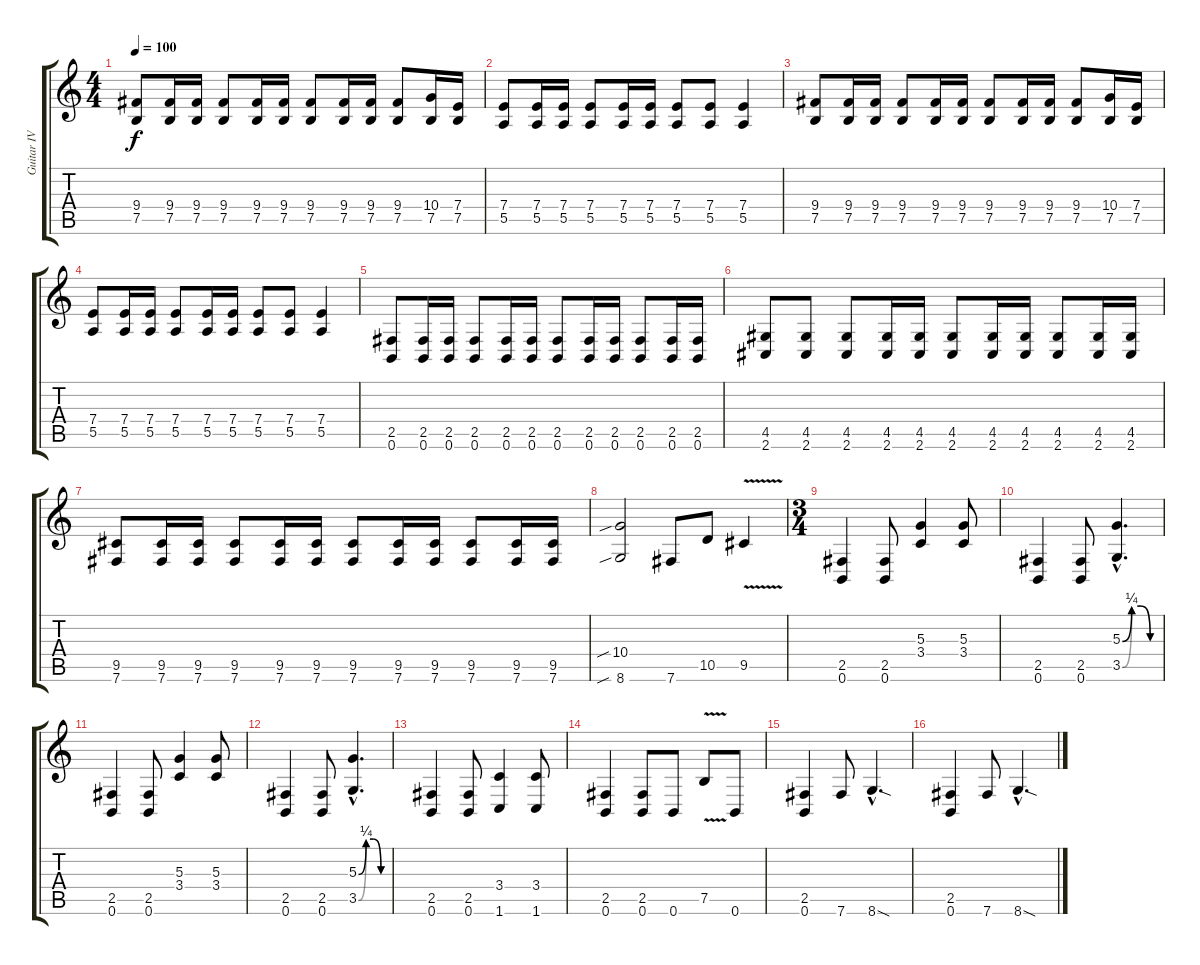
\track ("Guitar IV (dist.)" "Guitar IV ") {instrument distortionguitar}
\staff {score tabs}
\tuning (B3 Gb3 D3 A2 E2 B1) {hide}
\ts (4 4)
\tempo 100
\clef g2
\ks c
(9.4 7.5).8{dy f} (9.4 7.5).16 (9.4 7.5).16 (9.4 7.5).8 (9.4 7.5).16 (9.4 7.5).16 (9.4 7.5).8 (9.4 7.5).16 (9.4 7.5).16 (9.4 7.5).8 (10.4 7.5).16 (7.4 7.5).16 |
(7.4 5.5).8 (7.4 5.5).16 (7.4 5.5).16 (7.4 5.5).8 (7.4 5.5).16 (7.4 5.5).16 (7.4 5.5).8 (7.4 5.5).8 (7.4 5.5).4 |
(9.4 7.5).8 (9.4 7.5).16 (9.4 7.5).16 (9.4 7.5).8 (9.4 7.5).16 (9.4 7.5).16 (9.4 7.5).8 (9.4 7.5).16 (9.4 7.5).16 (9.4 7.5).8 (10.4 7.5).16 (7.4 7.5).16 |
(7.4 5.5).8 (7.4 5.5).16 (7.4 5.5).16 (7.4 5.5).8 (7.4 5.5).16 (7.4 5.5).16 (7.4 5.5).8 (7.4 5.5).8 (7.4 5.5).4 |
(2.5 0.6).8 (2.5 0.6).16 (2.5 0.6).16 (2.5 0.6).8 (2.5 0.6).16 (2.5 0.6).16 (2.5 0.6).8 (2.5 0.6).16 (2.5 0.6).16 (2.5 0.6).8 (2.5 0.6).16 (2.5 0.6).16 |
(4.5 2.6).8 (4.5 2.6).8 (4.5 2.6).8 (4.5 2.6).16 (4.5 2.6).16 (4.5 2.6).8 (4.5 2.6).16 (4.5 2.6).16 (4.5 2.6).8 (4.5 2.6).16 (4.5 2.6).16 |
(9.5 7.6).8 (9.5 7.6).16 (9.5 7.6).16 (9.5 7.6).8 (9.5 7.6).16 (9.5 7.6).16 (9.5 7.6).8 (9.5 7.6).16 (9.5 7.6).16 (9.5 7.6).8 (9.5 7.6).16 (9.5 7.6).16 |
(10.4{sib} 8.6{sib}).2 7.6.8 10.5.8 9.5{v}.4 |
\ts (3 4)
(2.5 0.6).4 (2.5 0.6).8 (5.3 3.4).4 (5.3 3.4).8 |
(2.5 0.6).4 (2.5 0.6).8 (5.3{be (custom 0 0 15 1 30 1 45 0 60 0) hac} 3.5{be (custom 0 0 15 1 30 1 45 0 60 0) hac}).4{d} |
(2.5 0.6).4 (2.5 0.6).8 (5.3 3.4).4 (5.3 3.4).8 |
(2.5 0.6).4 (2.5 0.6).8 (5.3{be (custom 0 0 15 1 30 1 45 0 60 0) hac} 3.5{be (custom 0 0 15 1 30 1 45 0 60 0) hac}).4{d} |
(2.5 0.6).4 (2.5 0.6).8 (3.4 1.6).4 (3.4 1.6).8 |
(2.5 0.6).4 (2.5 0.6).8 0.6.8 7.5{v}.8{instrument guitarharmonics} 0.6.8{instrument distortionguitar} |
(2.5 0.6).4 7.6.8 8.6{sod hac}.4{d} |
(2.5 0.6).4 7.6.8 8.6{sod hac}.4{d}
